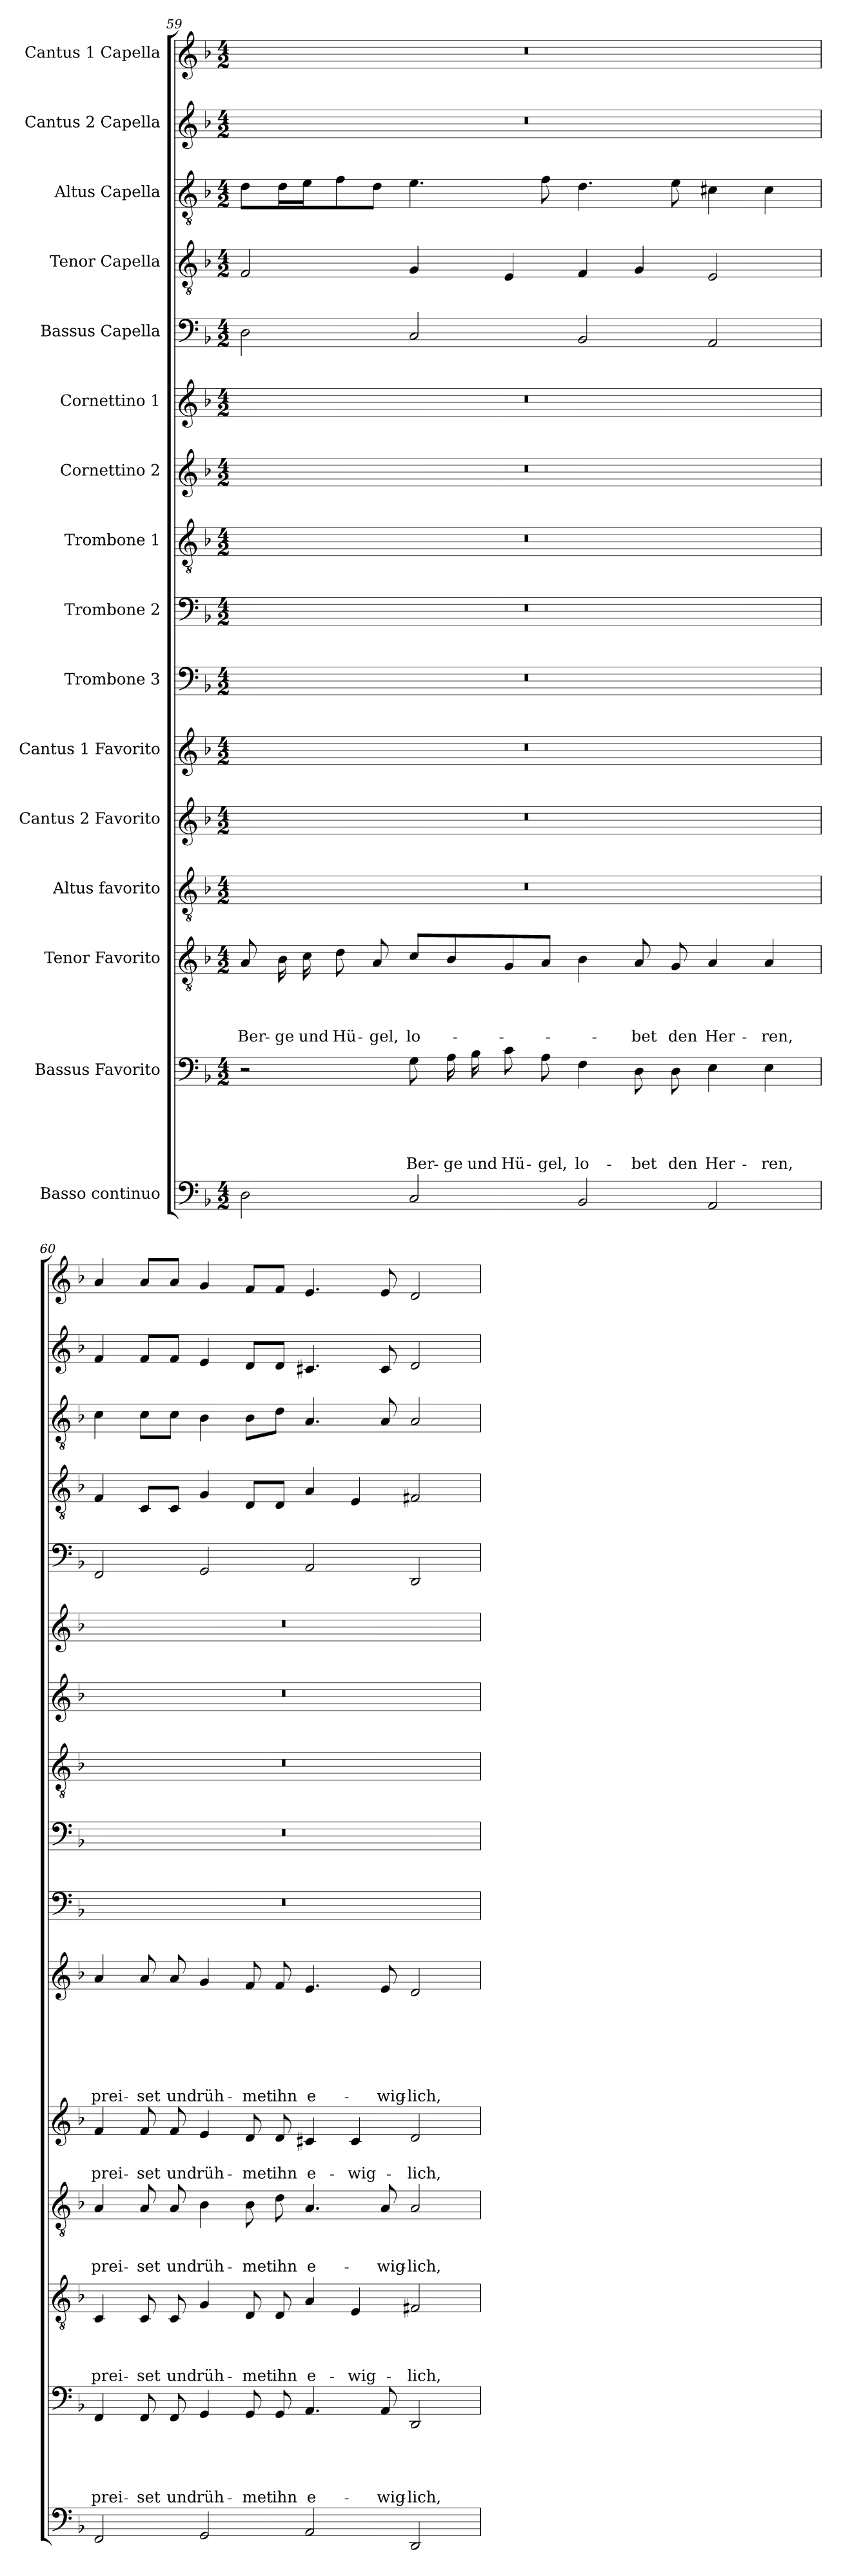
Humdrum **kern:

**kern	**kern	**text	**text	**text	**text	**text	**kern	**text	**text	**text	**text	**kern	**text	**text	**text	**kern	**text	**text	**kern	**text	**text	**text	**text	**text	**text	**text	**kern	**kern	**kern	**kern	**kern	**kern	**kern	**kern	**kern	**kern
*part16	*part15	*part15	*part15	*part15	*part15	*part15	*part14	*part14	*part14	*part14	*part14	*part13	*part13	*part13	*part13	*part12	*part12	*part12	*part11	*part11	*part11	*part11	*part11	*part11	*part11	*part11	*part10	*part9	*part8	*part7	*part6	*part5	*part4	*part3	*part2	*part1
*staff16	*staff15	*staff15	*staff15	*staff15	*staff15	*staff15	*staff14	*staff14	*staff14	*staff14	*staff14	*staff13	*staff13	*staff13	*staff13	*staff12	*staff12	*staff12	*staff11	*staff11	*staff11	*staff11	*staff11	*staff11	*staff11	*staff11	*staff10	*staff9	*staff8	*staff7	*staff6	*staff5	*staff4	*staff3	*staff2	*staff1
*I"Basso continuo	*I"Bassus Favorito	*	*	*	*	*	*I"Tenor Favorito	*	*	*	*	*I"Altus favorito	*	*	*	*I"Cantus 2 Favorito	*	*	*I"Cantus 1 Favorito	*	*	*	*	*	*	*	*I"Trombone 3	*I"Trombone 2	*I"Trombone 1	*I"Cornettino 2	*I"Cornettino 1	*I"Bassus Capella	*I"Tenor Capella	*I"Altus Capella	*I"Cantus 2 Capella	*I"Cantus 1 Capella
*clefF4	*clefF4	*	*	*	*	*	*clefGv2	*	*	*	*	*clefGv2	*	*	*	*clefG2	*	*	*clefG2	*	*	*	*	*	*	*	*clefF4	*clefF4	*clefGv2	*clefG2	*clefG2	*clefF4	*clefGv2	*clefGv2	*clefG2	*clefG2
*k[b-]	*k[b-]	*	*	*	*	*	*k[b-]	*	*	*	*	*k[b-]	*	*	*	*k[b-]	*	*	*k[b-]	*	*	*	*	*	*	*	*k[b-]	*k[b-]	*k[b-]	*k[b-]	*k[b-]	*k[b-]	*k[b-]	*k[b-]	*k[b-]	*k[b-]
*F:	*F:	*	*	*	*	*	*F:	*	*	*	*	*F:	*	*	*	*F:	*	*	*F:	*	*	*	*	*	*	*	*F:	*F:	*F:	*F:	*F:	*F:	*F:	*F:	*F:	*F:
*M4/2	*M4/2	*	*	*	*	*	*M4/2	*	*	*	*	*M4/2	*	*	*	*M4/2	*	*	*M4/2	*	*	*	*	*	*	*	*M4/2	*M4/2	*M4/2	*M4/2	*M4/2	*M4/2	*M4/2	*M4/2	*M4/2	*M4/2
=59	=59	=59	=59	=59	=59	=59	=59	=59	=59	=59	=59	=59	=59	=59	=59	=59	=59	=59	=59	=59	=59	=59	=59	=59	=59	=59	=59	=59	=59	=59	=59	=59	=59	=59	=59	=59
!	!	!	!	!	!	!	!	!	!	!	!LO:LY:b	!	!	!	!	!	!	!	!	!	!	!	!	!	!	!	!	!	!	!	!	!	!	!	!	!
2D\	2r	.	.	.	.	.	8A/	.	.	.	Ber-	0r	.	.	.	0r	.	.	0r	.	.	.	.	.	.	.	0r	0r	0r	0r	0r	2D\	2F/	8d\L	0r	0r
!	!	!	!	!	!	!	!	!	!	!	!LO:LY:b	!	!	!	!	!	!	!	!	!	!	!	!	!	!	!	!	!	!	!	!	!	!	!	!	!
.	.	.	.	.	.	.	16B-\	.	.	.	-ge	.	.	.	.	.	.	.	.	.	.	.	.	.	.	.	.	.	.	.	.	.	.	16d\L	.	.
!	!	!	!	!	!	!	!	!	!	!	!LO:LY:b	!	!	!	!	!	!	!	!	!	!	!	!	!	!	!	!	!	!	!	!	!	!	!	!	!
.	.	.	.	.	.	.	16c\	.	.	.	und	.	.	.	.	.	.	.	.	.	.	.	.	.	.	.	.	.	.	.	.	.	.	16e\J	.	.
!	!	!	!	!	!	!	!	!	!	!	!LO:LY:b	!	!	!	!	!	!	!	!	!	!	!	!	!	!	!	!	!	!	!	!	!	!	!	!	!
.	.	.	.	.	.	.	8d\	.	.	.	Hü-	.	.	.	.	.	.	.	.	.	.	.	.	.	.	.	.	.	.	.	.	.	.	8f\	.	.
!	!	!	!	!	!	!	!	!	!	!	!LO:LY:b	!	!	!	!	!	!	!	!	!	!	!	!	!	!	!	!	!	!	!	!	!	!	!	!	!
.	.	.	.	.	.	.	8A/	.	.	.	-gel,	.	.	.	.	.	.	.	.	.	.	.	.	.	.	.	.	.	.	.	.	.	.	8d\J	.	.
!	!	!	!	!	!	!LO:LY:b	!	!	!	!	!LO:LY:b	!	!	!	!	!	!	!	!	!	!	!	!	!	!	!	!	!	!	!	!	!	!	!	!	!
2C/	8G\	.	.	.	.	Ber-	8c/L	.	.	.	lo-	.	.	.	.	.	.	.	.	.	.	.	.	.	.	.	.	.	.	.	.	2C/	4G/	4.e\	.	.
!	!	!	!	!	!	!LO:LY:b	!	!	!	!	!	!	!	!	!	!	!	!	!	!	!	!	!	!	!	!	!	!	!	!	!	!	!	!	!	!
.	16A\	.	.	.	.	-ge	8B-/	.	.	.	.	.	.	.	.	.	.	.	.	.	.	.	.	.	.	.	.	.	.	.	.	.	.	.	.	.
!	!	!	!	!	!	!LO:LY:b	!	!	!	!	!	!	!	!	!	!	!	!	!	!	!	!	!	!	!	!	!	!	!	!	!	!	!	!	!	!
.	16B-\	.	.	.	.	und	.	.	.	.	.	.	.	.	.	.	.	.	.	.	.	.	.	.	.	.	.	.	.	.	.	.	.	.	.	.
!	!	!	!	!	!	!LO:LY:b	!	!	!	!	!	!	!	!	!	!	!	!	!	!	!	!	!	!	!	!	!	!	!	!	!	!	!	!	!	!
.	8c\	.	.	.	.	Hü-	8G/	.	.	.	.	.	.	.	.	.	.	.	.	.	.	.	.	.	.	.	.	.	.	.	.	.	4E/	.	.	.
!	!	!	!	!	!	!LO:LY:b	!	!	!	!	!	!	!	!	!	!	!	!	!	!	!	!	!	!	!	!	!	!	!	!	!	!	!	!	!	!
.	8A\	.	.	.	.	-gel,	8A/J	.	.	.	.	.	.	.	.	.	.	.	.	.	.	.	.	.	.	.	.	.	.	.	.	.	.	8f\	.	.
!	!	!	!	!	!	!LO:LY:b	!	!	!	!	!	!	!	!	!	!	!	!	!	!	!	!	!	!	!	!	!	!	!	!	!	!	!	!	!	!
2BB-/	4F\	.	.	.	.	lo-	4B-\	.	.	.	.	.	.	.	.	.	.	.	.	.	.	.	.	.	.	.	.	.	.	.	.	2BB-/	4F/	4.d\	.	.
!	!	!	!	!	!	!LO:LY:b	!	!	!	!	!LO:LY:b	!	!	!	!	!	!	!	!	!	!	!	!	!	!	!	!	!	!	!	!	!	!	!	!	!
.	8D\	.	.	.	.	-bet	8A/	.	.	.	-bet	.	.	.	.	.	.	.	.	.	.	.	.	.	.	.	.	.	.	.	.	.	4G/	.	.	.
!	!	!	!	!	!	!LO:LY:b	!	!	!	!	!LO:LY:b	!	!	!	!	!	!	!	!	!	!	!	!	!	!	!	!	!	!	!	!	!	!	!	!	!
.	8D\	.	.	.	.	den	8G/	.	.	.	den	.	.	.	.	.	.	.	.	.	.	.	.	.	.	.	.	.	.	.	.	.	.	8e\	.	.
!	!	!	!	!	!	!LO:LY:b	!	!	!	!	!LO:LY:b	!	!	!	!	!	!	!	!	!	!	!	!	!	!	!	!	!	!	!	!	!	!	!	!	!
2AA/	4E\	.	.	.	.	Her-	4A/	.	.	.	Her-	.	.	.	.	.	.	.	.	.	.	.	.	.	.	.	.	.	.	.	.	2AA/	2E/	4c#X\	.	.
!	!	!	!	!	!	!LO:LY:b	!	!	!	!	!LO:LY:b	!	!	!	!	!	!	!	!	!	!	!	!	!	!	!	!	!	!	!	!	!	!	!	!	!
.	4E\	.	.	.	.	-ren,	4A/	.	.	.	-ren,	.	.	.	.	.	.	.	.	.	.	.	.	.	.	.	.	.	.	.	.	.	.	4c#\	.	.
!!LO:PB:g=z
=60	=60	=60	=60	=60	=60	=60	=60	=60	=60	=60	=60	=60	=60	=60	=60	=60	=60	=60	=60	=60	=60	=60	=60	=60	=60	=60	=60	=60	=60	=60	=60	=60	=60	=60	=60	=60
!	!	!	!	!	!	!LO:LY:b	!	!	!	!	!LO:LY:b	!	!	!	!LO:LY:b	!	!	!LO:LY:b	!	!	!	!	!	!	!	!LO:LY:b	!	!	!	!	!	!	!	!	!	!
2FF/	4FF/	.	.	.	.	prei-	4C/	.	.	.	prei-	4A/	.	.	prei-	4f/	.	prei-	4a/	.	.	.	.	.	.	prei-	0r	0r	0r	0r	0r	2FF/	4F/	4c\	4f/	4a/
!	!	!	!	!	!	!LO:LY:b	!	!	!	!	!LO:LY:b	!	!	!	!LO:LY:b	!	!	!LO:LY:b	!	!	!	!	!	!	!	!LO:LY:b	!	!	!	!	!	!	!	!	!	!
.	8FF/	.	.	.	.	-set	8C/	.	.	.	-set	8A/	.	.	-set	8f/	.	-set	8a/	.	.	.	.	.	.	-set	.	.	.	.	.	.	8C/L	8c\L	8f/L	8a/L
!	!	!	!	!	!	!LO:LY:b	!	!	!	!	!LO:LY:b	!	!	!	!LO:LY:b	!	!	!LO:LY:b	!	!	!	!	!	!	!	!LO:LY:b	!	!	!	!	!	!	!	!	!	!
.	8FF/	.	.	.	.	und	8C/	.	.	.	und	8A/	.	.	und	8f/	.	und	8a/	.	.	.	.	.	.	und	.	.	.	.	.	.	8C/J	8c\J	8f/J	8a/J
!	!	!	!	!	!	!LO:LY:b	!	!	!	!	!LO:LY:b	!	!	!	!LO:LY:b	!	!	!LO:LY:b	!	!	!	!	!	!	!	!LO:LY:b	!	!	!	!	!	!	!	!	!	!
2GG/	4GG/	.	.	.	.	rüh-	4G/	.	.	.	rüh-	4B-\	.	.	rüh-	4e/	.	rüh-	4g/	.	.	.	.	.	.	rüh-	.	.	.	.	.	2GG/	4G/	4B-\	4e/	4g/
!	!	!	!	!	!	!LO:LY:b	!	!	!	!	!LO:LY:b	!	!	!	!LO:LY:b	!	!	!LO:LY:b	!	!	!	!	!	!	!	!LO:LY:b	!	!	!	!	!	!	!	!	!	!
.	8GG/	.	.	.	.	-met	8D/	.	.	.	-met	8B-\	.	.	-met	8d/	.	-met	8f/	.	.	.	.	.	.	-met	.	.	.	.	.	.	8D/L	8B-\L	8d/L	8f/L
!	!	!	!	!	!	!LO:LY:b	!	!	!	!	!LO:LY:b	!	!	!	!LO:LY:b	!	!	!LO:LY:b	!	!	!	!	!	!	!	!LO:LY:b	!	!	!	!	!	!	!	!	!	!
.	8GG/	.	.	.	.	ihn	8D/	.	.	.	ihn	8d\	.	.	ihn	8d/	.	ihn	8f/	.	.	.	.	.	.	ihn	.	.	.	.	.	.	8D/J	8d\J	8d/J	8f/J
!	!	!	!	!	!	!LO:LY:b	!	!	!	!	!LO:LY:b	!	!	!	!LO:LY:b	!	!	!LO:LY:b	!	!	!	!	!	!	!	!LO:LY:b	!	!	!	!	!	!	!	!	!	!
2AA/	4.AA/	.	.	.	.	e-	4A/	.	.	.	e-	4.A/	.	.	e-	4c#X/	.	e-	4.e/	.	.	.	.	.	.	e-	.	.	.	.	.	2AA/	4A/	4.A/	4.c#X/	4.e/
!	!	!	!	!	!	!	!	!	!	!	!LO:LY:b	!	!	!	!	!	!	!LO:LY:b	!	!	!	!	!	!	!	!	!	!	!	!	!	!	!	!	!	!
.	.	.	.	.	.	.	4E/	.	.	.	-wig-	.	.	.	.	4c#/	.	-wig-	.	.	.	.	.	.	.	.	.	.	.	.	.	.	4E/	.	.	.
!	!	!	!	!	!	!LO:LY:b	!	!	!	!	!	!	!	!	!LO:LY:b	!	!	!	!	!	!	!	!	!	!	!LO:LY:b	!	!	!	!	!	!	!	!	!	!
.	8AA/	.	.	.	.	-wig-	.	.	.	.	.	8A/	.	.	-wig-	.	.	.	8e/	.	.	.	.	.	.	-wig-	.	.	.	.	.	.	.	8A/	8c#/	8e/
!	!	!	!	!	!	!LO:LY:b	!	!	!	!	!LO:LY:b	!	!	!	!LO:LY:b	!	!	!LO:LY:b	!	!	!	!	!	!	!	!LO:LY:b	!	!	!	!	!	!	!	!	!	!
2DD/	2DD/	.	.	.	.	-lich,	2F#X/	.	.	.	-lich,	2A/	.	.	-lich,	2d/	.	-lich,	2d/	.	.	.	.	.	.	-lich,	.	.	.	.	.	2DD/	2F#X/	2A/	2d/	2d/
=	=	=	=	=	=	=	=	=	=	=	=	=	=	=	=	=	=	=	=	=	=	=	=	=	=	=	=	=	=	=	=	=	=	=	=	=
*-	*-	*-	*-	*-	*-	*-	*-	*-	*-	*-	*-	*-	*-	*-	*-	*-	*-	*-	*-	*-	*-	*-	*-	*-	*-	*-	*-	*-	*-	*-	*-	*-	*-	*-	*-	*-
